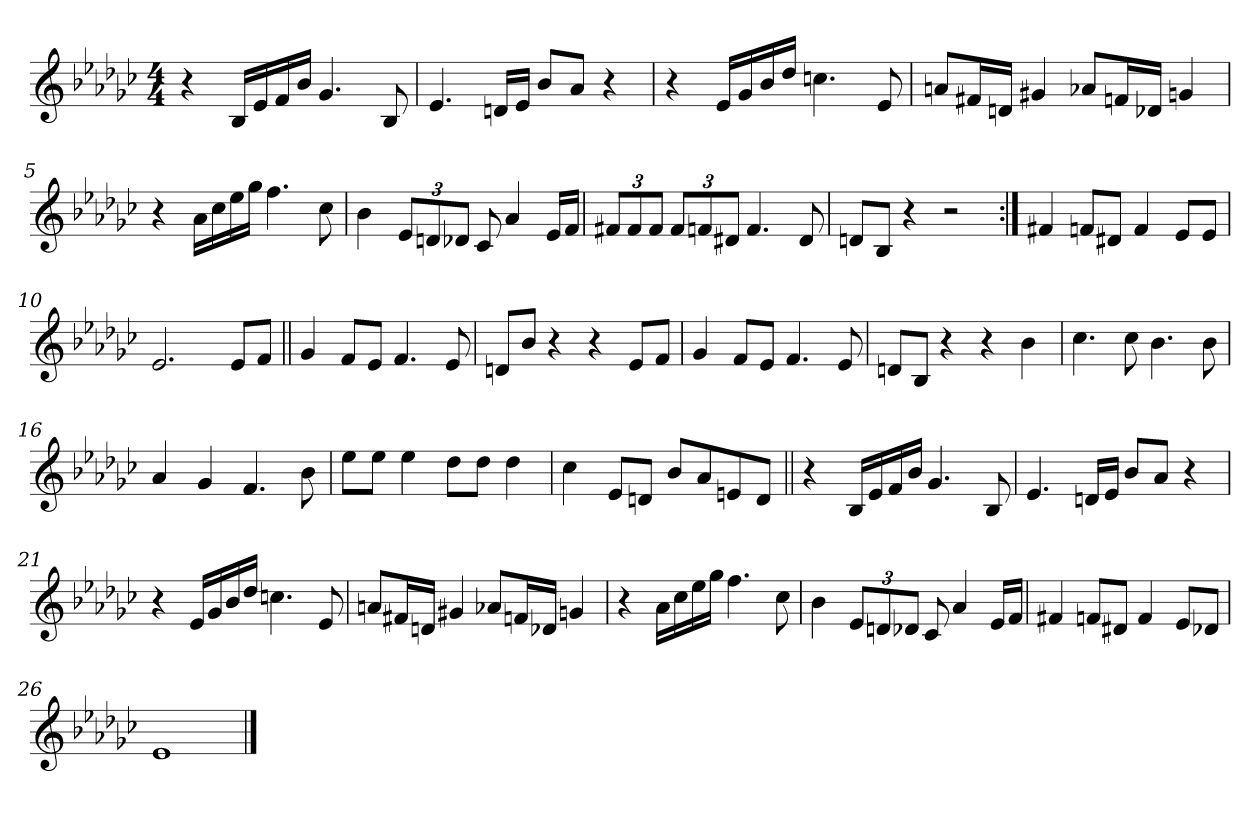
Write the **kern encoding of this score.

**kern
*part1
*staff1
*clefG2
*k[b-e-a-d-g-c-]
*G-:
*M4/4
=1
4r
16B-/LL
16e-/
16f/
16b-/JJ
4.g-/
8B-/
=2
4.e-/
16dn/LL
16e-/JJ
8b-/L
8a-/J
4r
=3
4r
16e-/LL
16g-/
16b-/
16dd-/JJ
4.ccn\
8e-/
=4
8an/L
16f#X/L
16dn/JJ
4g#X/
8a-X/L
16fn/L
16d-X/JJ
4gn/
!!LO:LB:g=z
=5
4r
16a-\LL
16cc-\
16ee-\
16gg-\JJ
4.ff\
8cc-\
=6
4b-\
12e-/L
12dn/
12d-X/J
8c-/
4a-/
16e-/LL
16f/JJ
=7
12f#X/L
12f#/
12f#/J
12f#/L
12fn/
12d#X/J
4.f/
8d#/
=8
8dn/L
8B-/J
4r
2r
=9:|!
4f#X/
8fn/L
8d#X/J
4f/
8e-/L
8e-/J
=10
2.e-/
8e-/L
8f/J
!!LO:LB:g=z
=11||
4g-/
8f/L
8e-/J
4.f/
8e-/
=12
8dn/L
8b-/J
4r
4r
8e-/L
8f/J
=13
4g-/
8f/L
8e-/J
4.f/
8e-/
=14
8dn/L
8B-/J
4r
4r
4b-\
!!LO:LB:g=z
=15
4.cc-\
8cc-\
4.b-\
8b-\
=16
4a-/
4g-/
4.f/
8b-\
=17
8ee-\L
8ee-\J
4ee-\
8dd-\L
8dd-\J
4dd-\
=18
4cc-\
8e-/L
8dn/J
8b-/L
8a-/
8en/
8d/J
!!LO:LB:g=z
=19||
4r
16B-/LL
16e-/
16f/
16b-/JJ
4.g-/
8B-/
=20
4.e-/
16dn/LL
16e-/JJ
8b-/L
8a-/J
4r
=21
4r
16e-/LL
16g-/
16b-/
16dd-/JJ
4.ccn\
8e-/
=22
8an/L
16f#X/L
16dn/JJ
4g#X/
8a-X/L
16fn/L
16d-X/JJ
4gn/
!!LO:LB:g=z
=23
4r
16a-\LL
16cc-\
16ee-\
16gg-\JJ
4.ff\
8cc-\
=24
4b-\
12e-/L
12dn/
12d-X/J
8c-/
4a-/
16e-/LL
16f/JJ
=25
4f#X/
8fn/L
8d#X/J
4f/
8e-/L
8d-X/J
=26
1e-
==
*-
